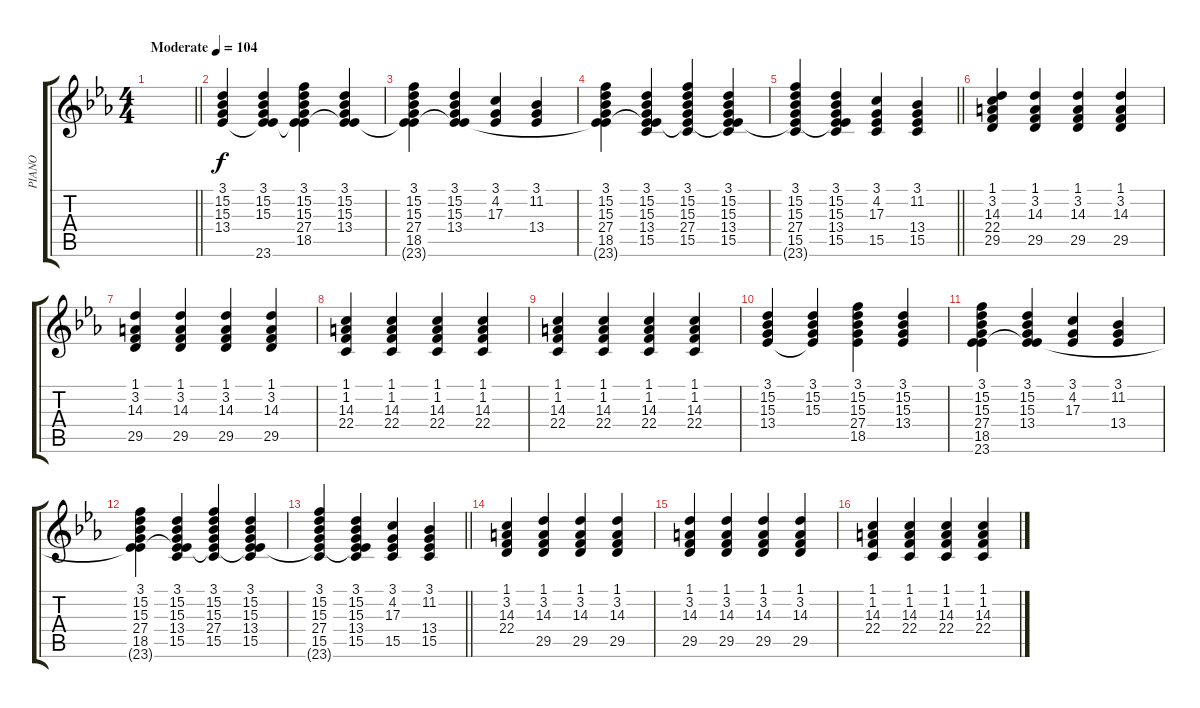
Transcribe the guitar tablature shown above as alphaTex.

\track ("PIANO" "PIANO") {instrument electricpiano1}
\staff {score tabs}
\tuning (E4 B3 G3 D3 A2 E2) {hide}
\ts (4 4)
\tempo (104 "Moderate")
\clef g2
\barLineRight lightlight
\ks eb
|
(3.1 15.2 15.3 13.4).4 (3.1 15.2 15.3 13.4{t} 23.6).4 (3.1 15.2 15.3 27.4 18.5 23.6{t}).4 (3.1 15.2 15.3 13.4 23.6{t}).4 |
(3.1 15.2 15.3 27.4 18.5 23.6{t}).4 (3.1 15.2 15.3 13.4 23.6{t}).4 (3.1 4.2 17.3).4 (3.1 11.2 13.4).4 |
(3.1 15.2 15.3 27.4 18.5 23.6{t}).4 (3.1 15.2 15.3 13.4 15.5 23.6{t}).4 (3.1 15.2 15.3 27.4 15.5 23.6{t}).4 (3.1 15.2 15.3 13.4 15.5 23.6{t}).4 |
\barLineRight lightlight
(3.1 15.2 15.3 27.4 15.5 23.6{t}).4 (3.1 15.2 15.3 13.4 15.5 23.6{t}).4 (3.1 4.2 17.3 15.5).4 (3.1 11.2 13.4 15.5).4 |
(1.1 3.2 14.3 22.4 29.5).4 (1.1 3.2 14.3 29.5).4 (1.1 3.2 14.3 29.5).4 (1.1 3.2 14.3 29.5).4 |
(1.1 3.2 14.3 29.5).4 (1.1 3.2 14.3 29.5).4 (1.1 3.2 14.3 29.5).4 (1.1 3.2 14.3 29.5).4 |
(1.1 1.2 14.3 22.4).4 (1.1 1.2 14.3 22.4).4 (1.1 1.2 14.3 22.4).4 (1.1 1.2 14.3 22.4).4 |
(1.1 1.2 14.3 22.4).4 (1.1 1.2 14.3 22.4).4 (1.1 1.2 14.3 22.4).4 (1.1 1.2 14.3 22.4).4 |
(3.1 15.2 15.3 13.4).4 (3.1 15.2 15.3 13.4{t}).4 (3.1 15.2 15.3 27.4 18.5).4 (3.1 15.2 15.3 13.4).4 |
(3.1 15.2 15.3 27.4 18.5 23.6).4 (3.1 15.2 15.3 13.4 23.6{t}).4 (3.1 4.2 17.3).4 (3.1 11.2 13.4).4 |
(3.1 15.2 15.3 27.4 18.5 23.6{t}).4 (3.1 15.2 15.3 13.4 15.5 23.6{t}).4 (3.1 15.2 15.3 27.4 15.5 23.6{t}).4 (3.1 15.2 15.3 13.4 15.5 23.6{t}).4 |
\barLineRight lightlight
(3.1 15.2 15.3 27.4 15.5 23.6{t}).4 (3.1 15.2 15.3 13.4 15.5 23.6{t}).4 (3.1 4.2 17.3 15.5).4 (3.1 11.2 13.4 15.5).4 |
(1.1 3.2 14.3 22.4).4 (1.1 3.2 14.3 29.5).4 (1.1 3.2 14.3 29.5).4 (1.1 3.2 14.3 29.5).4 |
(1.1 3.2 14.3 29.5).4 (1.1 3.2 14.3 29.5).4 (1.1 3.2 14.3 29.5).4 (1.1 3.2 14.3 29.5).4 |
(1.1 1.2 14.3 22.4).4 (1.1 1.2 14.3 22.4).4 (1.1 1.2 14.3 22.4).4 (1.1 1.2 14.3 22.4).4
